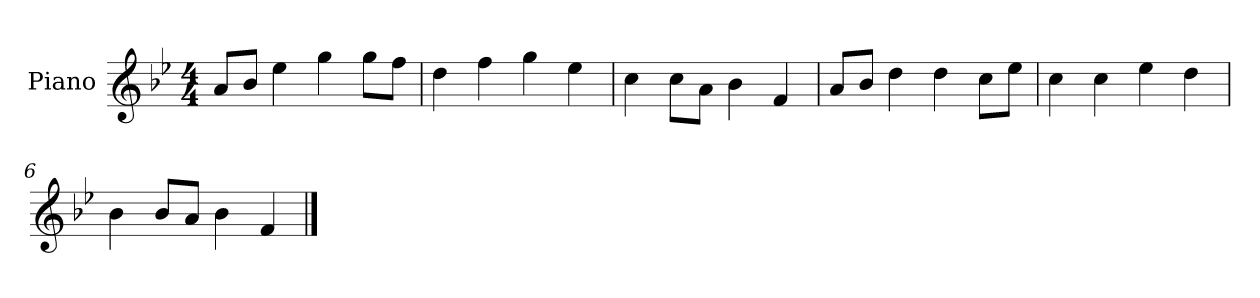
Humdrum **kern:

**kern
*part1
*staff1
*I"Piano
*I'P-no
*clefG2
*k[b-e-]
*M4/4
*MM90
=1
8a/L
8b-/J
4ee-\
4gg\
8gg\L
8ff\J
=2
4dd\
4ff\
4gg\
4ee-\
=3
4cc\
8cc\L
8a\J
4b-\
4f/
=4
8a/L
8b-/J
4dd\
4dd\
8cc\L
8ee-\J
=5
4cc\
4cc\
4ee-\
4dd\
=6
4b-\
8b-/L
8a/J
4b-\
4f/
==
*-
